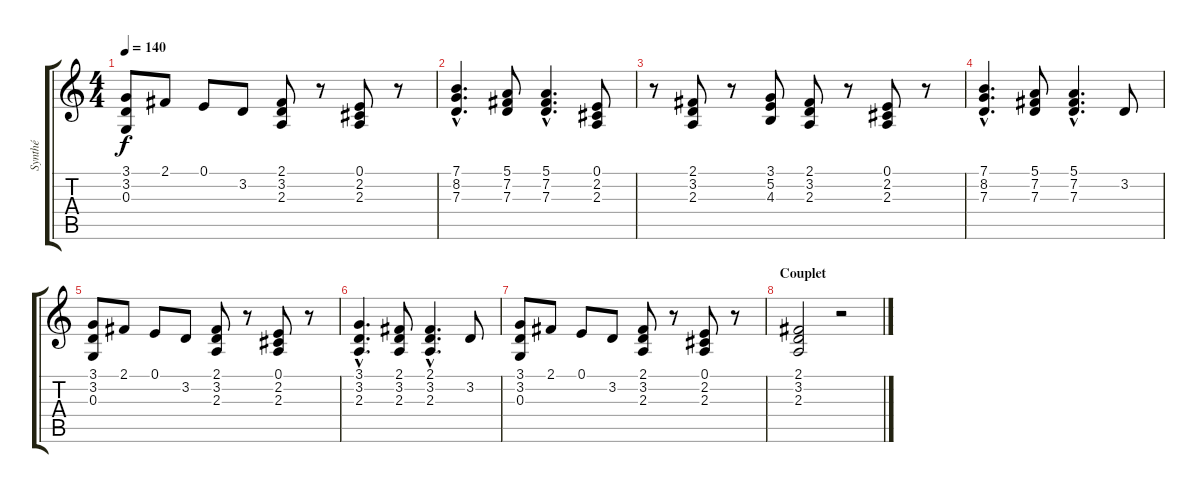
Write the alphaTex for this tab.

\track ("Synthé" "Synthé") {instrument lead2sawtooth}
\staff {score tabs}
\tuning (E4 B3 G3 D3 A2 E2) {hide}
\ts (4 4)
\tempo 140
\clef g2
\ks c
(3.1 3.2 0.3).8{dy f} 2.1.8 0.1.8 3.2.8 (2.1 3.2 2.3).8 r.8 (0.1 2.2 2.3).8 r.8 |
(7.1{hac} 8.2{hac} 7.3{hac}).4{d} (5.1 7.2 7.3).8 (5.1{hac} 7.2{hac} 7.3{hac}).4{d} (0.1 2.2 2.3).8 |
r.8 (2.1 3.2 2.3).8 r.8 (3.1 5.2 4.3).8 (2.1 3.2 2.3).8 r.8 (0.1 2.2 2.3).8 r.8 |
(7.1{hac} 8.2{hac} 7.3{hac}).4{d} (5.1 7.2 7.3).8 (5.1{hac} 7.2{hac} 7.3{hac}).4{d} 3.2.8 |
(3.1 3.2 0.3).8 2.1.8 0.1.8 3.2.8 (2.1 3.2 2.3).8 r.8 (0.1 2.2 2.3).8 r.8 |
(3.1{hac} 3.2{hac} 2.3{hac}).4{d} (2.1 3.2 2.3).8 (2.1{hac} 3.2{hac} 2.3{hac}).4{d} 3.2.8 |
(3.1 3.2 0.3).8 2.1.8 0.1.8 3.2.8 (2.1 3.2 2.3).8 r.8 (0.1 2.2 2.3).8 r.8 |
\section ("" "Couplet")
(2.1 3.2 2.3).2 r.2
